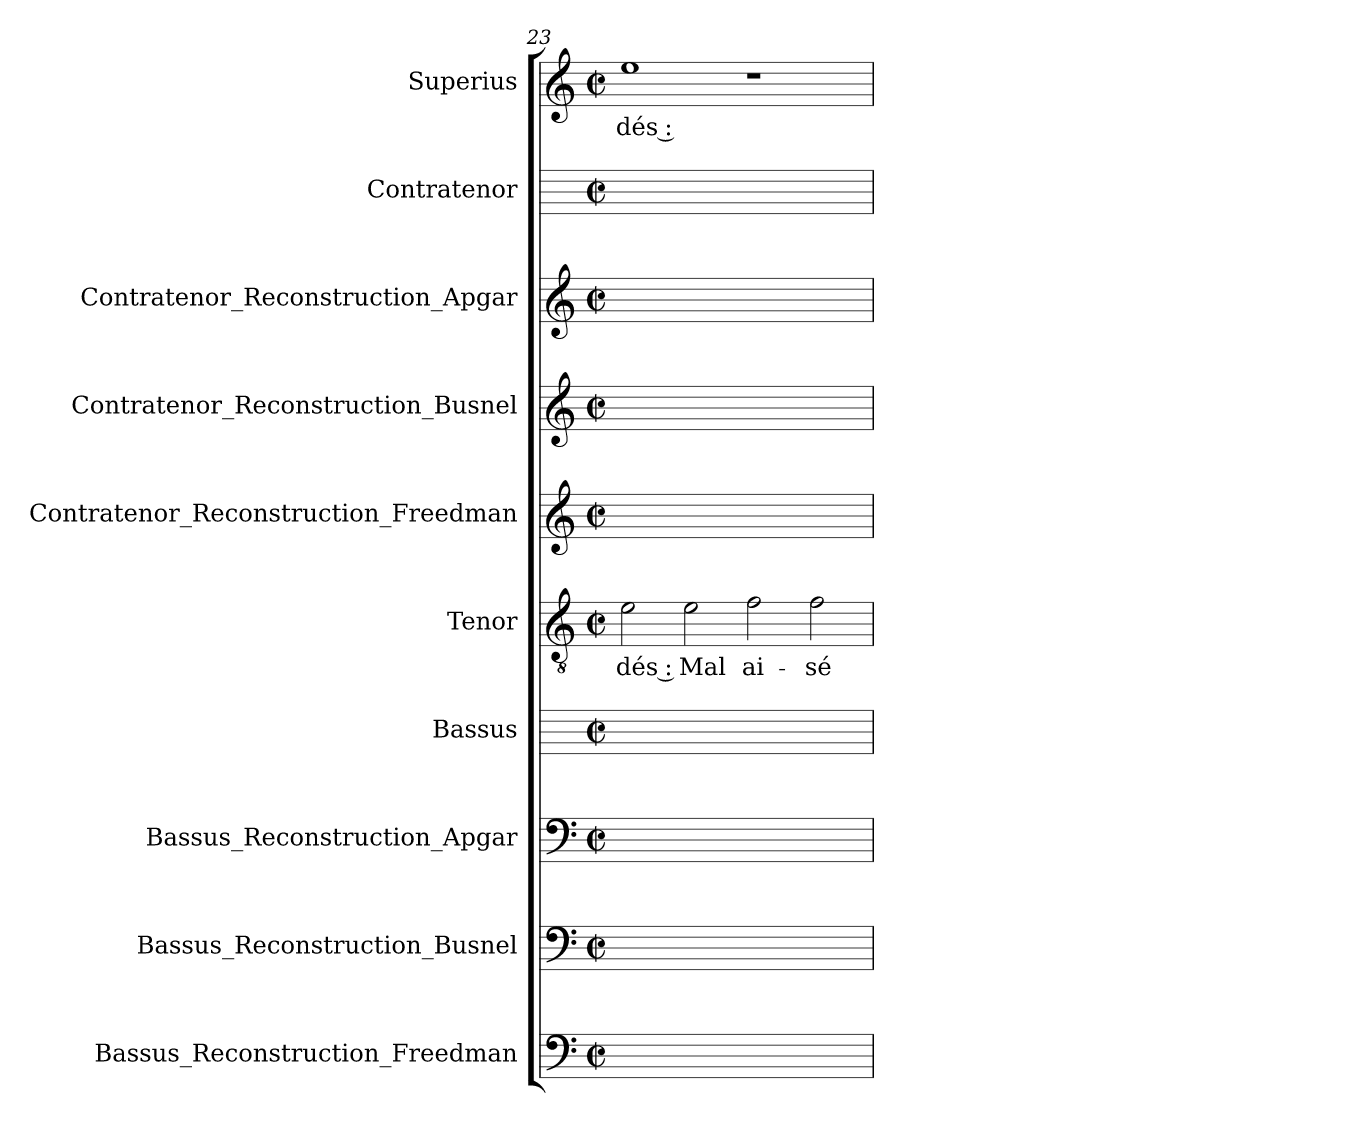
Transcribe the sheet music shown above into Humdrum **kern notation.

**kern	**kern	**kern	**kern	**kern	**text	**kern	**kern	**kern	**kern	**kern	**text
*part10	*part9	*part8	*part7	*part6	*part6	*part5	*part4	*part3	*part2	*part1	*part1
*staff10	*staff9	*staff8	*staff7	*staff6	*staff6	*staff5	*staff4	*staff3	*staff2	*staff1	*staff1
*I"Bassus_Reconstruction_Freedman	*I"Bassus_Reconstruction_Busnel	*I"Bassus_Reconstruction_Apgar	*I"Bassus	*I"Tenor	*	*I"Contratenor_Reconstruction_Freedman	*I"Contratenor_Reconstruction_Busnel	*I"Contratenor_Reconstruction_Apgar	*I"Contratenor	*I"Superius	*
*	*	*	*	*I'T	*	*	*	*	*	*	*
*clefF4	*clefF4	*clefF4	*	*clefGv2	*	*clefG2	*clefG2	*clefG2	*	*clefG2	*
*k[]	*k[]	*k[]	*	*k[]	*	*k[]	*k[]	*k[]	*	*k[]	*
*C:	*C:	*C:	*	*C:	*	*C:	*C:	*C:	*	*C:	*
*M2/2	*M2/2	*M2/2	*M2/2	*M2/2	*	*M2/2	*M2/2	*M2/2	*M2/2	*M2/2	*
*met(c|)	*met(c|)	*met(c|)	*met(c|)	*met(c|)	*	*met(c|)	*met(c|)	*met(c|)	*met(c|)	*met(c|)	*
=23	=23	=23	=23	=23	=23	=23	=23	=23	=23	=23	=23
0ryy	0ryy	0ryy	0ryy	2e	-dés :	0ryy	0ryy	0ryy	0ryy	1ee	-dés :
.	.	.	.	2e	-Mal	.	.	.	.	.	.
.	.	.	.	2f	ai-	.	.	.	.	1r	.
.	.	.	.	2f	-sé	.	.	.	.	.	.
=	=	=	=	=	=	=	=	=	=	=	=
*-	*-	*-	*-	*-	*-	*-	*-	*-	*-	*-	*-
